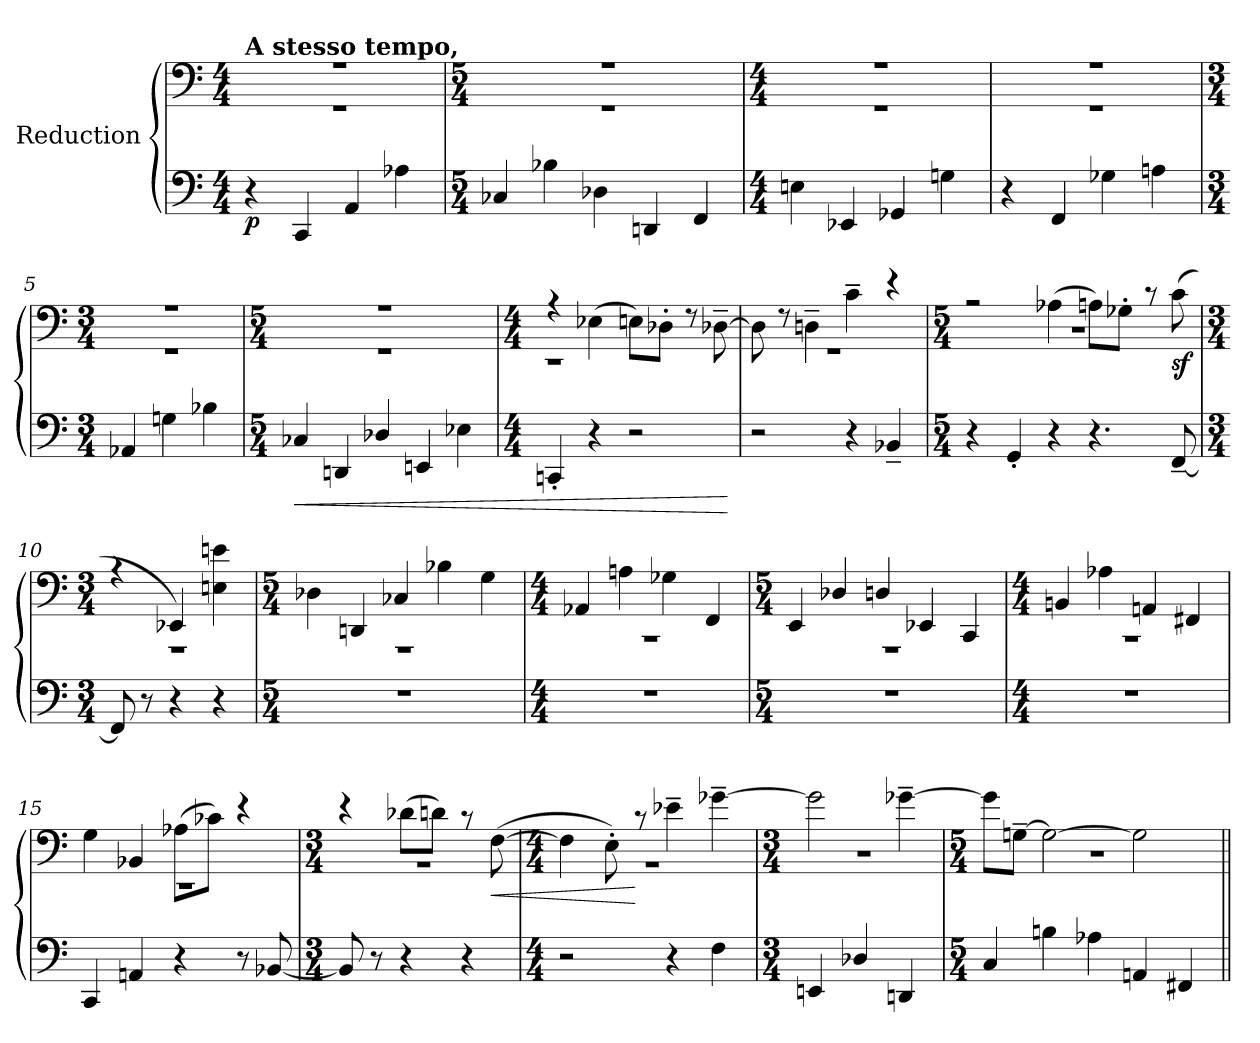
**kern	**kern	**dynam
*part1	*part1	*part1
*staff2	*staff1	*staff1/2
*I"Reduction	*	*
*clefF4	*clefF4	*
*k[]	*k[]	*
*M4/4	*M4/4	*
*MM138	*MM138	*
=1	=1	=1
*	*^	*
!	!LO:TX:a:B:t=A stesso tempo,	!	!
!	!	!	!LO:DY:b=2
4r	1r	1r	p
4CC/	.	.	.
4AA/	.	.	.
4A-X\	.	.	.
=2	=2	=2	=2
*M5/4	*M5/4	*	*
!	!LO:N:vis=1	!LO:N:vis=1	!
4C-X/	4%5r	4%5r	.
4B-X\	.	.	.
4D-X\	.	.	.
4DDn/	.	.	.
4FF/	.	.	.
=3	=3	=3	=3
*M4/4	*M4/4	*	*
4En\	1r	1r	.
4EE-X/	.	.	.
4GG-X/	.	.	.
4Gn\	.	.	.
=4	=4	=4	=4
4r	1r	1r	.
4FF/	.	.	.
4G-X\	.	.	.
4An\	.	.	.
=5	=5	=5	=5
*M3/4	*M3/4	*	*
!	!LO:N:vis=1	!LO:N:vis=1	!
4AA-X/	2.r	2.r	.
4Gn\	.	.	.
4B-X\	.	.	.
=6	=6	=6	=6
*M5/4	*M5/4	*	*
!	!LO:N:vis=1	!LO:N:vis=1	!LO:HP:b=2
4C-X/	4%5r	4%5r	<
4DDn/	.	.	.
4D-X/	.	.	.
4EEn/	.	.	.
4E-X\	.	.	.
=7	=7	=7	=7
*M4/4	*M4/4	*	*
4CCn'</	4r	1r	.
4r	(4E-X\	.	.
2r	8En\L)	.	.
.	8D-X'>\J	.	.
.	8r	.	.
.	[8D-X~>\	.	.
*	*v	*v	*
.	.	[
=8	=8	=8
*	*^	*
2r	8D-\]	1r	.
.	8r	.	.
.	4Dn~>\	.	.
4r	4c~>\	.	.
4BB-X~</	4r	.	.
=9	=9	=9	=9
*M5/4	*M5/4	*	*
!	!	!LO:N:vis=1	!
4r	2r	4%5r	.
4GG'</	.	.	.
4r	(4A-X\	.	.
4.r	8An\L)	.	.
.	8G-X'>\J	.	.
.	8r	.	.
!	!	!	!LO:DY:b
[8FF~</	(8c\	.	sf
=10	=10	=10	=10
*M3/4	*M3/4	*	*
!	!	!LO:N:vis=1	!
8FF/]	4r	2.r	.
8r	.	.	.
4r	4EE-X/)	.	.
4r	4en\ 4En\	.	.
=11	=11	=11	=11
*M5/4	*M5/4	*	*
!LO:N:vis=1	!	!LO:N:vis=1	!
4%5r	4D-X\	4%5r	.
.	4DDn/	.	.
.	4C-X/	.	.
.	4B-X\	.	.
.	4G\	.	.
=12	=12	=12	=12
*M4/4	*M4/4	*	*
1r	4AA-X/	1r	.
.	4An\	.	.
.	4G-X\	.	.
.	4FF/	.	.
=13	=13	=13	=13
*M5/4	*M5/4	*	*
!LO:N:vis=1	!	!LO:N:vis=1	!
4%5r	4EE/	4%5r	.
.	4D-X/	.	.
.	4Dn/	.	.
.	4EE-X/	.	.
.	4CC/	.	.
=14	=14	=14	=14
*M4/4	*M4/4	*	*
1r	4BBn/	1r	.
.	4A-X\	.	.
.	4AAn/	.	.
.	4FF#X/	.	.
=15	=15	=15	=15
4CC/	4G\	1r	.
4AAn/	4BB-X/	.	.
4r	(8A-X\L	.	.
.	8c-X\J)	.	.
8r	4r	.	.
[8BB-X/	.	.	.
=16	=16	=16	=16
*M3/4	*M3/4	*	*
!	!	!LO:N:vis=1	!
8BB-/]	4r	2.r	.
8r	.	.	.
4r	(8d-X\L	.	.
.	8dn\J)	.	.
4r	8r	.	.
!	!	!	!LO:HP:b
.	([8F\	.	<
=17	=17	=17	=17
*M4/4	*M4/4	*	*
2r	4F\]	1r	.
.	8E'>\)	.	.
.	8r	.	[
4r	4e-X~>\	.	.
4F\	[4g-X~>\	.	.
=18	=18	=18	=18
*M3/4	*M3/4	*	*
!	!	!LO:N:vis=1	!
4EEn/	2g-\]	2.r	.
4D-X/	.	.	.
4DDn/	[4g-X~>\	.	.
=19	=19	=19	=19
*M5/4	*M5/4	*	*
!	!	!LO:N:vis=1	!
4C/	8g-\L]	4%5r	.
.	[8Gn~>\J	.	.
4Bn\	2G\_	.	.
4A-X\	.	.	.
4AAn/	2G\]	.	.
4FF#X/	.	.	.
*	*v	*v	*
=||	=||	=||
*-	*-	*-
